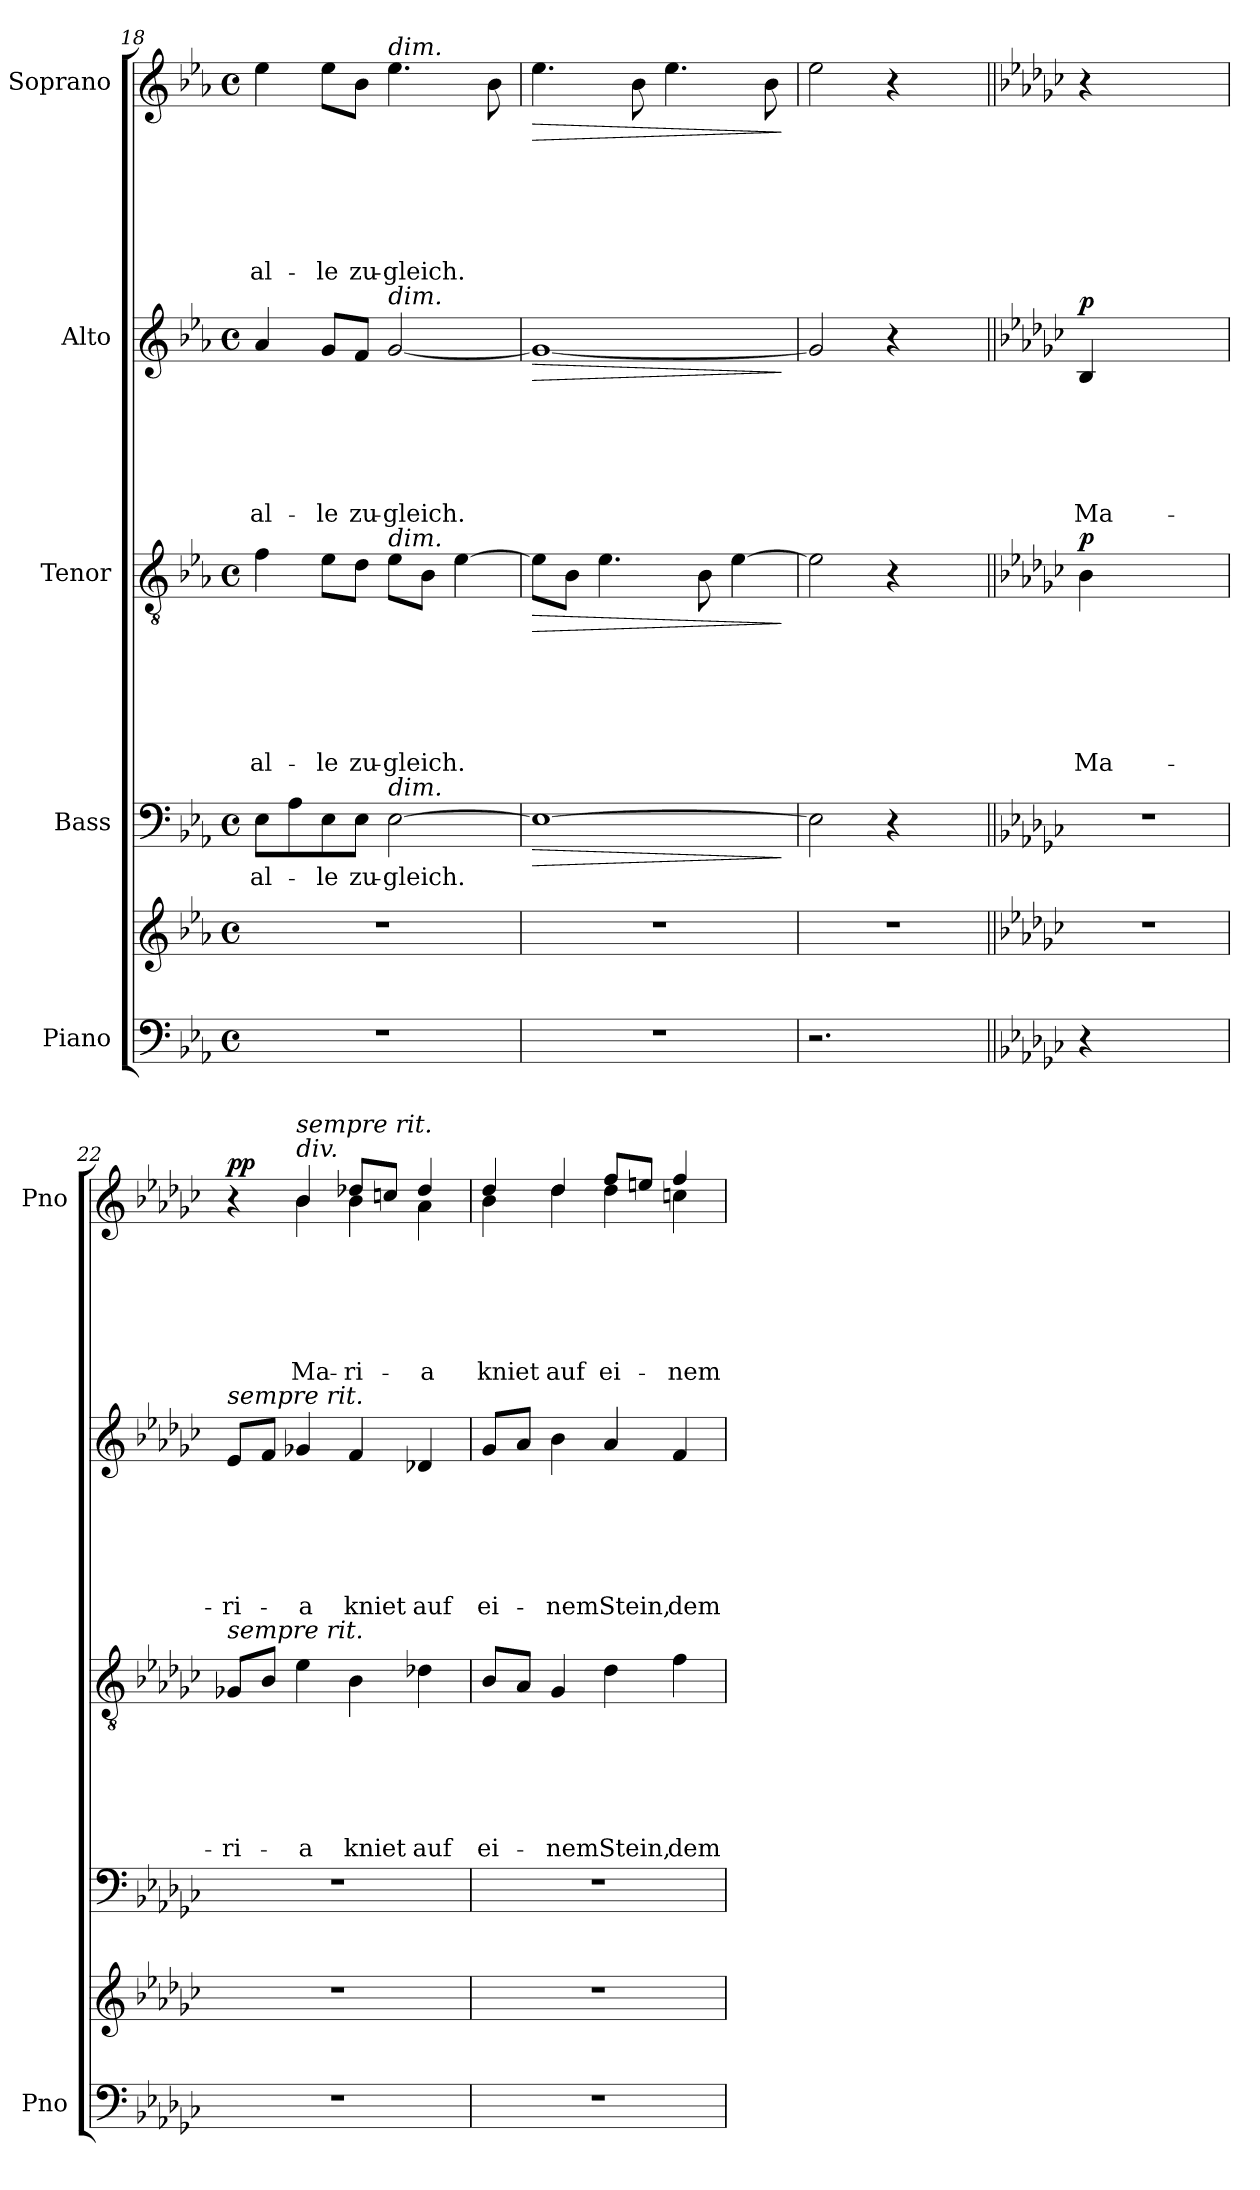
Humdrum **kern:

**kern	**kern	**kern	**text	**dynam	**kern	**text	**text	**text	**text	**text	**text	**dynam	**kern	**text	**text	**text	**text	**text	**text	**dynam	**kern	**text	**text	**text	**text	**text	**text	**dynam
*part5	*part5	*part4	*part4	*part4	*part3	*part3	*part3	*part3	*part3	*part3	*part3	*part3	*part2	*part2	*part2	*part2	*part2	*part2	*part2	*part2	*part1	*part1	*part1	*part1	*part1	*part1	*part1	*part1
*staff6	*staff5	*staff4	*staff4	*staff4	*staff3	*staff3	*staff3	*staff3	*staff3	*staff3	*staff3	*staff3	*staff2	*staff2	*staff2	*staff2	*staff2	*staff2	*staff2	*staff2	*staff1	*staff1	*staff1	*staff1	*staff1	*staff1	*staff1	*staff1
*I"Piano	*	*I"Bass	*	*	*I"Tenor	*	*	*	*	*	*	*	*I"Alto	*	*	*	*	*	*	*	*I"Soprano	*	*	*	*	*	*	*
*I'Pno	*	*	*	*	*	*	*	*	*	*	*	*	*	*	*	*	*	*	*	*	*I'Pno	*	*	*	*	*	*	*
*clefF4	*clefG2	*clefF4	*	*	*clefGv2	*	*	*	*	*	*	*	*clefG2	*	*	*	*	*	*	*	*clefG2	*	*	*	*	*	*	*
*k[b-e-a-]	*k[b-e-a-]	*k[b-e-a-]	*	*	*k[b-e-a-]	*	*	*	*	*	*	*	*k[b-e-a-]	*	*	*	*	*	*	*	*k[b-e-a-]	*	*	*	*	*	*	*
*E-:	*E-:	*E-:	*	*	*E-:	*	*	*	*	*	*	*	*E-:	*	*	*	*	*	*	*	*E-:	*	*	*	*	*	*	*
*M4/4	*M4/4	*M4/4	*	*	*M4/4	*	*	*	*	*	*	*	*M4/4	*	*	*	*	*	*	*	*M4/4	*	*	*	*	*	*	*
*met(c)	*met(c)	*met(c)	*	*	*met(c)	*	*	*	*	*	*	*	*met(c)	*	*	*	*	*	*	*	*met(c)	*	*	*	*	*	*	*
=18	=18	=18	=18	=18	=18	=18	=18	=18	=18	=18	=18	=18	=18	=18	=18	=18	=18	=18	=18	=18	=18	=18	=18	=18	=18	=18	=18	=18
!	!	!	!LO:LY:b	!	!	!	!	!	!	!	!LO:LY:b	!	!	!	!	!	!	!	!LO:LY:b	!	!	!	!	!	!	!	!LO:LY:b	!
1r	1r	8E-\L	al-	.	4f\	.	.	.	.	.	al-	.	4a-/	.	.	.	.	.	al-	.	4ee-\	.	.	.	.	.	al-	.
.	.	8A-\	.	.	.	.	.	.	.	.	.	.	.	.	.	.	.	.	.	.	.	.	.	.	.	.	.	.
!	!	!	!LO:LY:b	!	!	!	!	!	!	!	!LO:LY:b	!	!	!	!	!	!	!	!LO:LY:b	!	!	!	!	!	!	!	!LO:LY:b	!
.	.	8E-\	-le	.	8e-\L	.	.	.	.	.	-le	.	8g/L	.	.	.	.	.	-le	.	8ee-\L	.	.	.	.	.	-le	.
!	!	!	!LO:LY:b	!	!	!	!	!	!	!	!LO:LY:b	!	!	!	!	!	!	!	!LO:LY:b	!	!	!	!	!	!	!	!LO:LY:b	!
.	.	8E-\J	zu-	.	8d\J	.	.	.	.	.	zu-	.	8f/J	.	.	.	.	.	zu-	.	8b-\J	.	.	.	.	.	zu-	.
!	!	!	!	!	!	!	!	!	!	!	!	!	!	!	!	!	!	!	!	!	!LO:TX:a:i:t=dim.	!	!	!	!	!	!	!
!	!	!	!	!	!	!	!	!	!	!	!	!	!LO:TX:a:i:t=dim.	!	!	!	!	!	!	!	!	!	!	!	!	!	!	!
!	!	!	!	!	!LO:TX:a:i:t=dim.	!	!	!	!	!	!	!	!	!	!	!	!	!	!	!	!	!	!	!	!	!	!	!
!	!	!LO:TX:a:i:t=dim.	!	!	!	!	!	!	!	!	!	!	!	!	!	!	!	!	!	!	!	!	!	!	!	!	!	!
!	!	!	!LO:LY:b	!	!	!	!	!	!	!	!LO:LY:b	!	!	!	!	!	!	!	!LO:LY:b	!	!	!	!	!	!	!	!LO:LY:b	!
.	.	[2E-\	-gleich.	.	8e-\L	.	.	.	.	.	-gleich.	.	[2g/	.	.	.	.	.	-gleich.	.	4.ee-\	.	.	.	.	.	-gleich.	.
.	.	.	.	.	8B-\J	.	.	.	.	.	.	.	.	.	.	.	.	.	.	.	.	.	.	.	.	.	.	.
.	.	.	.	.	[4e-\	.	.	.	.	.	.	.	.	.	.	.	.	.	.	.	.	.	.	.	.	.	.	.
.	.	.	.	.	.	.	.	.	.	.	.	.	.	.	.	.	.	.	.	.	8b-\	.	.	.	.	.	.	.
=19	=19	=19	=19	=19	=19	=19	=19	=19	=19	=19	=19	=19	=19	=19	=19	=19	=19	=19	=19	=19	=19	=19	=19	=19	=19	=19	=19	=19
!	!	!	!	!LO:HP:b	!	!	!	!	!	!	!	!LO:HP:b	!	!	!	!	!	!	!	!LO:HP:b	!	!	!	!	!	!	!	!LO:HP:b
1r	1r	1E-_	.	>	8e-\L]	.	.	.	.	.	.	>	1g_	.	.	.	.	.	.	>	4.ee-\	.	.	.	.	.	.	>
.	.	.	.	.	8B-\J	.	.	.	.	.	.	.	.	.	.	.	.	.	.	.	.	.	.	.	.	.	.	.
.	.	.	.	.	4.e-\	.	.	.	.	.	.	.	.	.	.	.	.	.	.	.	.	.	.	.	.	.	.	.
.	.	.	.	.	.	.	.	.	.	.	.	.	.	.	.	.	.	.	.	.	8b-\	.	.	.	.	.	.	.
.	.	.	.	.	.	.	.	.	.	.	.	.	.	.	.	.	.	.	.	.	4.ee-\	.	.	.	.	.	.	.
.	.	.	.	.	8B-\	.	.	.	.	.	.	.	.	.	.	.	.	.	.	.	.	.	.	.	.	.	.	.
.	.	.	.	.	[4e-\	.	.	.	.	.	.	.	.	.	.	.	.	.	.	.	.	.	.	.	.	.	.	.
.	.	.	.	.	.	.	.	.	.	.	.	.	.	.	.	.	.	.	.	.	8b-\	.	.	.	.	.	.	.
.	.	.	.	]	.	.	.	.	.	.	.	]	.	.	.	.	.	.	.	]	.	.	.	.	.	.	.	]
!!LO:PB:g=z
=20	=20	=20	=20	=20	=20	=20	=20	=20	=20	=20	=20	=20	=20	=20	=20	=20	=20	=20	=20	=20	=20	=20	=20	=20	=20	=20	=20	=20
2.r	1r	2E-\]	.	.	2e-\]	.	.	.	.	.	.	.	2g/]	.	.	.	.	.	.	.	2ee-\	.	.	.	.	.	.	.
.	.	4r	.	.	4r	.	.	.	.	.	.	.	4r	.	.	.	.	.	.	.	4r	.	.	.	.	.	.	.
4ryy	.	4ryy	.	.	4ryy	.	.	.	.	.	.	.	4ryy	.	.	.	.	.	.	.	4ryy	.	.	.	.	.	.	.
!!LO:PB:g=z
=21||	=21||	=21||	=21||	=21||	=21||	=21||	=21||	=21||	=21||	=21||	=21||	=21||	=21||	=21||	=21||	=21||	=21||	=21||	=21||	=21||	=21||	=21||	=21||	=21||	=21||	=21||	=21||	=21||
*k[b-e-a-d-g-c-]	*k[b-e-a-d-g-c-]	*k[b-e-a-d-g-c-]	*	*	*k[b-e-a-d-g-c-]	*	*	*	*	*	*	*	*k[b-e-a-d-g-c-]	*	*	*	*	*	*	*	*k[b-e-a-d-g-c-]	*	*	*	*	*	*	*
*e-:	*e-:	*e-:	*	*	*e-:	*	*	*	*	*	*	*	*e-:	*	*	*	*	*	*	*	*e-:	*	*	*	*	*	*	*
!	!	!	!	!	!	!	!	!	!	!	!LO:LY:b	!LO:DY:b	!	!	!	!	!	!	!LO:LY:b	!LO:DY:b	!	!	!	!	!	!	!	!
4r	1r	1r	.	.	4B-\	.	.	.	.	.	Ma-	p	4B-/	.	.	.	.	.	Ma-	p	4r	.	.	.	.	.	.	.
2.ryy	.	.	.	.	2.ryy	.	.	.	.	.	.	.	2.ryy	.	.	.	.	.	.	.	2.ryy	.	.	.	.	.	.	.
=22	=22	=22	=22	=22	=22	=22	=22	=22	=22	=22	=22	=22	=22	=22	=22	=22	=22	=22	=22	=22	=22	=22	=22	=22	=22	=22	=22	=22
!	!	!	!	!	!	!	!	!	!	!	!	!	!LO:TX:a:i:t=sempre rit.	!	!	!	!	!	!	!	!	!	!	!	!	!	!	!
!	!	!	!	!	!LO:TX:a:i:t=sempre rit.	!	!	!	!	!	!	!	!	!	!	!	!	!	!	!	!	!	!	!	!	!	!	!
!	!	!	!	!	!	!	!	!	!	!	!LO:LY:b	!	!	!	!	!	!	!	!LO:LY:b	!	!	!	!	!	!	!	!	!LO:DY:b
*	*	*	*	*	*	*	*	*	*	*	*	*	*	*	*	*	*	*	*	*	*^	*	*	*	*	*	*	*
1r	1r	1r	.	.	8G-X/L	.	.	.	.	.	-ri-	.	8e-/L	.	.	.	.	.	-ri-	.	4r	4ryy	.	.	.	.	.	.	pp
.	.	.	.	.	8B-/J	.	.	.	.	.	.	.	8f/J	.	.	.	.	.	.	.	.	.	.	.	.	.	.	.	.
!	!	!	!	!	!	!	!	!	!	!	!	!	!	!	!	!	!	!	!	!	!LO:TX:a:i:t=div.	!	!	!	!	!	!	!	!
!	!	!	!	!	!	!	!	!	!	!	!	!	!	!	!	!	!	!	!	!	!LO:TX:a:i:t=sempre rit.	!	!	!	!	!	!	!	!
!	!	!	!	!	!	!	!	!	!	!	!LO:LY:b	!	!	!	!	!	!	!	!LO:LY:b	!	!	!	!	!	!	!	!	!LO:LY:b	!
.	.	.	.	.	4e-\	.	.	.	.	.	-a	.	4g-X/	.	.	.	.	.	-a	.	4b-/	4b-\	.	.	.	.	.	Ma-	.
!	!	!	!	!	!	!	!	!	!	!	!LO:LY:b	!	!	!	!	!	!	!	!LO:LY:b	!	!	!	!	!	!	!	!	!LO:LY:b	!
.	.	.	.	.	4B-\	.	.	.	.	.	kniet	.	4f/	.	.	.	.	.	kniet	.	8dd-X/L	4b-\	.	.	.	.	.	-ri-	.
.	.	.	.	.	.	.	.	.	.	.	.	.	.	.	.	.	.	.	.	.	8ccn/J	.	.	.	.	.	.	.	.
!	!	!	!	!	!	!	!	!	!	!	!LO:LY:b	!	!	!	!	!	!	!	!LO:LY:b	!	!	!	!	!	!	!	!	!LO:LY:b	!
.	.	.	.	.	4d-X\	.	.	.	.	.	auf	.	4d-X/	.	.	.	.	.	auf	.	4dd-/	4a-\	.	.	.	.	.	-a	.
=23	=23	=23	=23	=23	=23	=23	=23	=23	=23	=23	=23	=23	=23	=23	=23	=23	=23	=23	=23	=23	=23	=23	=23	=23	=23	=23	=23	=23	=23
!	!	!	!	!	!	!	!	!	!	!	!LO:LY:b	!	!	!	!	!	!	!	!LO:LY:b	!	!	!	!	!	!	!	!	!LO:LY:b	!
1r	1r	1r	.	.	8B-/L	.	.	.	.	.	ei-	.	8g-/L	.	.	.	.	.	ei-	.	4dd-/	4b-\	.	.	.	.	.	kniet	.
.	.	.	.	.	8A-/J	.	.	.	.	.	.	.	8a-/J	.	.	.	.	.	.	.	.	.	.	.	.	.	.	.	.
!	!	!	!	!	!	!	!	!	!	!	!LO:LY:b	!	!	!	!	!	!	!	!LO:LY:b	!	!	!	!	!	!	!	!	!LO:LY:b	!
.	.	.	.	.	4G-/	.	.	.	.	.	-nem	.	4b-\	.	.	.	.	.	-nem	.	4dd-/	4dd-\	.	.	.	.	.	auf	.
!	!	!	!	!	!	!	!	!	!	!	!LO:LY:b	!	!	!	!	!	!	!	!LO:LY:b	!	!	!	!	!	!	!	!	!LO:LY:b	!
.	.	.	.	.	4d-\	.	.	.	.	.	Stein,	.	4a-/	.	.	.	.	.	Stein,	.	8ff/L	4dd-\	.	.	.	.	.	ei-	.
.	.	.	.	.	.	.	.	.	.	.	.	.	.	.	.	.	.	.	.	.	8een/J	.	.	.	.	.	.	.	.
!	!	!	!	!	!	!	!	!	!	!	!LO:LY:b	!	!	!	!	!	!	!	!LO:LY:b	!	!	!	!	!	!	!	!	!LO:LY:b	!
.	.	.	.	.	4f\	.	.	.	.	.	dem	.	4f/	.	.	.	.	.	dem	.	4ff/	4ccn\	.	.	.	.	.	-nem	.
*	*	*	*	*	*	*	*	*	*	*	*	*	*	*	*	*	*	*	*	*	*v	*v	*	*	*	*	*	*	*
=	=	=	=	=	=	=	=	=	=	=	=	=	=	=	=	=	=	=	=	=	=	=	=	=	=	=	=	=
*-	*-	*-	*-	*-	*-	*-	*-	*-	*-	*-	*-	*-	*-	*-	*-	*-	*-	*-	*-	*-	*-	*-	*-	*-	*-	*-	*-	*-
